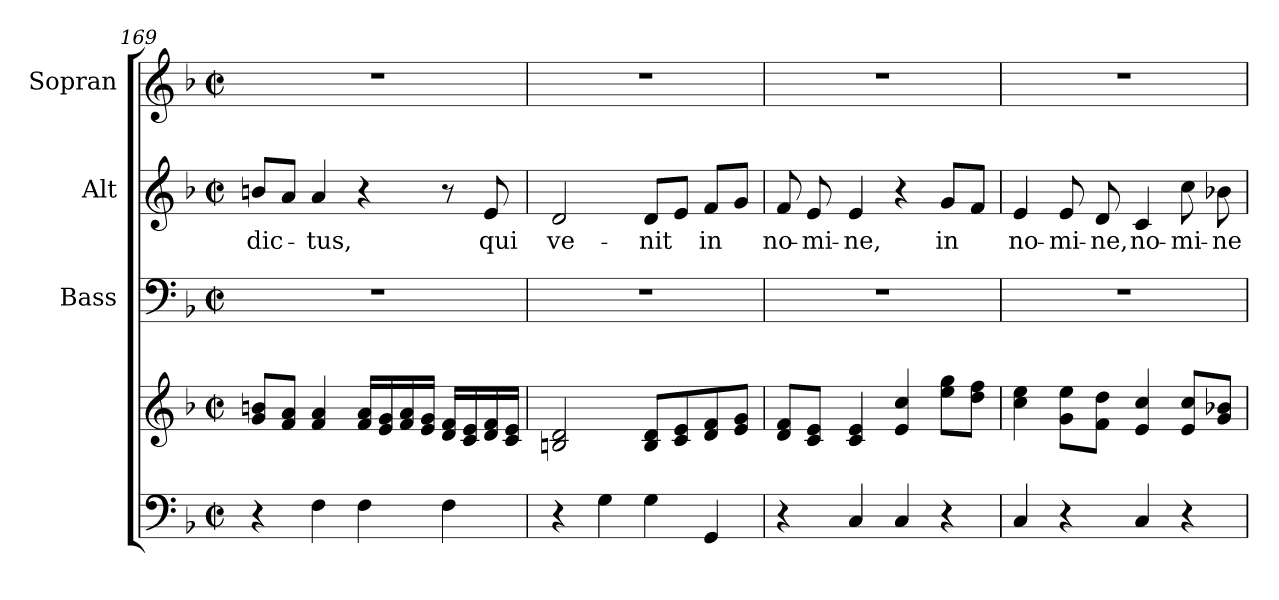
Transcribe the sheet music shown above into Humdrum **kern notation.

**kern	**kern	**kern	**kern	**text	**kern
*part4	*part4	*part3	*part2	*part2	*part1
*staff5	*staff4	*staff3	*staff2	*staff2	*staff1
*	*	*I"Bass	*I"Alt	*	*I"Sopran
*	*	*I'B.	*I'A.	*	*I'S.
!!LO:LB:g=z
*clefF4	*clefG2	*clefF4	*clefG2	*	*clefG2
*k[b-]	*k[b-]	*k[b-]	*k[b-]	*	*k[b-]
*F:	*F:	*F:	*F:	*	*F:
*M2/2	*M2/2	*M2/2	*M2/2	*	*M2/2
*met(c|)	*met(c|)	*met(c|)	*met(c|)	*	*met(c|)
=169	=169	=169	=169	=169	=169
!	!	!	!	!LO:LY:b	!
4r	8g/ 8bn/L	1r	8bn/L	-dic-	1r
.	8f/ 8a/J	.	8a/J	.	.
!	!	!	!	!LO:LY:b	!
4F\	4f/ 4a/	.	4a/	-tus,	.
4F\	16f/ 16a/LL	.	4r	.	.
.	16e/ 16g/	.	.	.	.
.	16f/ 16a/	.	.	.	.
.	16e/ 16g/JJ	.	.	.	.
4F\	16d/ 16f/LL	.	8r	.	.
.	16c/ 16e/	.	.	.	.
!	!	!	!	!LO:LY:b	!
.	16d/ 16f/	.	8e/	qui	.
.	16c/ 16e/JJ	.	.	.	.
=170	=170	=170	=170	=170	=170
!	!	!	!	!LO:LY:b	!
4r	2Bn/ 2d/	1r	2d/	ve-	1r
4G\	.	.	.	.	.
!	!	!	!	!LO:LY:b	!
4G\	8B/ 8d/L	.	8d/L	-nit	.
.	8c/ 8e/	.	8e/J	.	.
!	!	!	!	!LO:LY:b	!
4GG/	8d/ 8f/	.	8f/L	in	.
.	8e/ 8g/J	.	8g/J	.	.
=171	=171	=171	=171	=171	=171
!	!	!	!	!LO:LY:b	!
4r	8d/ 8f/L	1r	8f/	no-	1r
!	!	!	!	!LO:LY:b	!
.	8c/ 8e/J	.	8e/	-mi-	.
!	!	!	!	!LO:LY:b	!
4C/	4c/ 4e/	.	4e/	-ne,	.
4C/	4e/ 4cc/	.	4r	.	.
!	!	!	!	!LO:LY:b	!
4r	8ee\ 8gg\L	.	8g/L	in	.
.	8dd\ 8ff\J	.	8f/J	.	.
=172	=172	=172	=172	=172	=172
!	!	!	!	!LO:LY:b	!
4C/	4cc\ 4ee\	1r	4e/	no-	1r
!	!	!	!	!LO:LY:b	!
4r	8g\ 8ee\L	.	8e/	-mi-	.
!	!	!	!	!LO:LY:b	!
.	8f\ 8dd\J	.	8d/	-ne,	.
!	!	!	!	!LO:LY:b	!
4C/	4e/ 4cc/	.	4c/	no-	.
!	!	!	!	!LO:LY:b	!
4r	8e/ 8cc/L	.	8cc\	-mi-	.
!	!	!	!	!LO:LY:b	!
.	8g/ 8b-X/J	.	8b-X\	-ne	.
=	=	=	=	=	=
*-	*-	*-	*-	*-	*-
